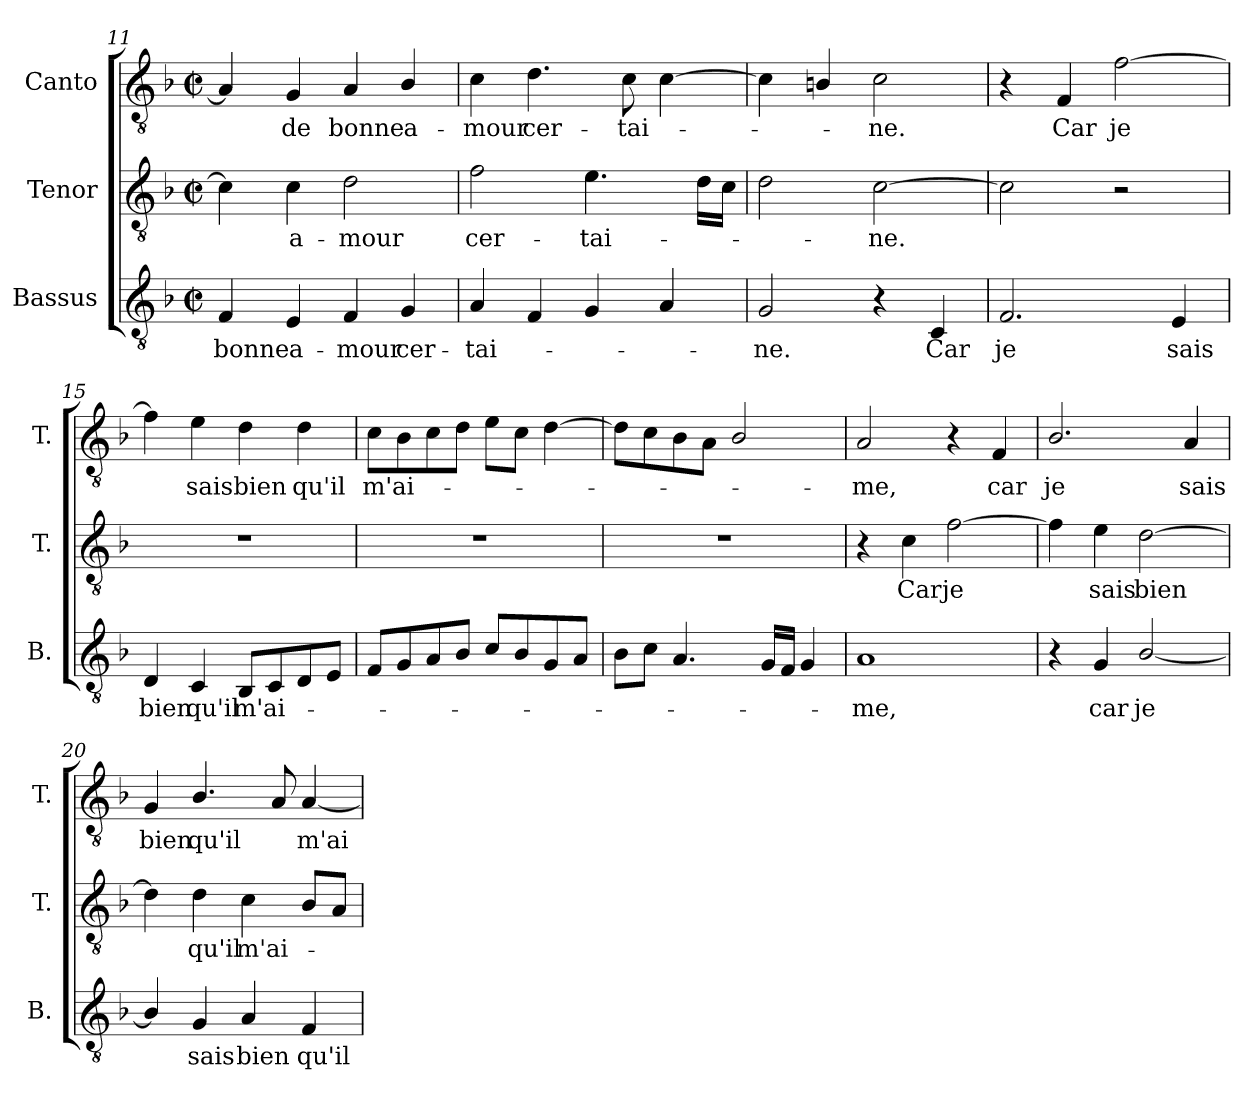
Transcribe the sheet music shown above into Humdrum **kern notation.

**kern	**text	**kern	**text	**kern	**text
*part3	*part3	*part2	*part2	*part1	*part1
*staff3	*staff3	*staff2	*staff2	*staff1	*staff1
*I"Bassus	*	*I"Tenor	*	*I"Canto	*
*I'B.	*	*I'T.	*	*I'T.	*
*clefGv2	*	*clefGv2	*	*clefGv2	*
*ITrd7c12	*	*ITrd7c12	*	*ITrd7c12	*
*k[b-]	*	*k[b-]	*	*k[b-]	*
*F:	*	*F:	*	*F:	*
*M2/2	*	*M2/2	*	*M2/2	*
*met(c|)	*	*met(c|)	*	*met(c|)	*
=11	=11	=11	=11	=11	=11
!	!LO:LY:b:color=#000000	!	!	!	!
4FFi/	bonne	4Ci\]	.	4AAi/]	.
!	!LO:LY:b:color=#000000	!	!	!	!
!	!	!	!LO:LY:b:color=#000000	!	!
!	!	!	!	!	!LO:LY:b:color=#000000
4EEi/	a-	4Ci\	a-	4GGi/	de
!	!LO:LY:b:color=#000000	!	!	!	!
!	!	!	!LO:LY:b:color=#000000	!	!
!	!	!	!	!	!LO:LY:b:color=#000000
4FFi/	-mour	2Di\	-mour	4AAi/	bonne
!	!LO:LY:b:color=#000000	!	!	!	!
!	!	!	!	!	!LO:LY:b:color=#000000
4GGi/	cer-	.	.	4BB-i/	a-
=12	=12	=12	=12	=12	=12
!	!LO:LY:b:color=#000000	!	!	!	!
!	!	!	!LO:LY:b:color=#000000	!	!
!	!	!	!	!	!LO:LY:b:color=#000000
4AAi/	-tai-	2Fi\	cer-	4Ci\	-mour
!	!	!	!	!	!LO:LY:b:color=#000000
4FFi/	.	.	.	4.Di\	cer-
!	!	!	!LO:LY:b:color=#000000	!	!
4GGi/	.	4.Ei\	-tai-	.	.
!	!	!	!	!	!LO:LY:b:color=#000000
.	.	.	.	8Ci\	-tai-
4AAi/	.	.	.	[>4Ci\	.
.	.	16Di\LL	.	.	.
.	.	16Ci\JJ	.	.	.
=13	=13	=13	=13	=13	=13
!	!LO:LY:b:color=#000000	!	!	!	!
2GGi/	-ne.	2Di\	.	4Ci\]	.
.	.	.	.	4BBi/	.
!	!	!	!LO:LY:b:color=#000000	!	!
!	!	!	!	!	!LO:LY:b:color=#000000
4r	.	[>2Ci\	-ne.	2Ci\	-ne.
!	!LO:LY:b:color=#000000	!	!	!	!
4CCi/	Car	.	.	.	.
=14	=14	=14	=14	=14	=14
!	!LO:LY:b:color=#000000	!	!	!	!
2.FFi/	je	2Ci\]	.	4r	.
!	!	!	!	!	!LO:LY:b:color=#000000
.	.	.	.	4FFi/	Car
!	!	!	!	!	!LO:LY:b:color=#000000
.	.	2r	.	[>2Fi\	je
!	!LO:LY:b:color=#000000	!	!	!	!
4EEi/	sais	.	.	.	.
=15	=15	=15	=15	=15	=15
!	!LO:LY:b:color=#000000	!	!	!	!
4DDi/	bien	1r	.	4Fi\]	.
!	!LO:LY:b:color=#000000	!	!	!	!
!	!	!	!	!	!LO:LY:b:color=#000000
4CCi/	qu'il	.	.	4Ei\	sais
!	!LO:LY:b:color=#000000	!	!	!	!
!	!	!	!	!	!LO:LY:b:color=#000000
8BBB-i/L	m'ai-	.	.	4Di\	bien
8CCi/	.	.	.	.	.
!	!	!	!	!	!LO:LY:b:color=#000000
8DDi/	.	.	.	4Di\	qu'il
8EEi/J	.	.	.	.	.
!!LO:LB:g=z
=16	=16	=16	=16	=16	=16
!	!	!	!	!	!LO:LY:b:color=#000000
8FFi/L	.	1r	.	8Ci\L	m'ai-
8GGi/	.	.	.	8BB-i\	.
8AAi/	.	.	.	8Ci\	.
8BB-i/J	.	.	.	8Di\J	.
8Ci/L	.	.	.	8Ei\L	.
8BB-i/	.	.	.	8Ci\J	.
8GGi/	.	.	.	[>4Di\	.
8AAi/J	.	.	.	.	.
=17	=17	=17	=17	=17	=17
8BB-i\L	.	1r	.	8Di\L]	.
8Ci\J	.	.	.	8Ci\	.
4.AAi/	.	.	.	8BB-i\	.
.	.	.	.	8AAi\J	.
.	.	.	.	2BB-i/	.
16GGi/LL	.	.	.	.	.
16FFi/JJ	.	.	.	.	.
4GGi/	.	.	.	.	.
=18	=18	=18	=18	=18	=18
!	!LO:LY:b:color=#000000	!	!	!	!
!	!	!	!	!	!LO:LY:b:color=#000000
1AAi	-me,	4r	.	2AAi/	-me,
!	!	!	!LO:LY:b:color=#000000	!	!
.	.	4Ci\	Car	.	.
!	!	!	!LO:LY:b:color=#000000	!	!
.	.	[>2Fi\	je	4r	.
!	!	!	!	!	!LO:LY:b:color=#000000
.	.	.	.	4FFi/	car
=19	=19	=19	=19	=19	=19
!	!	!	!	!	!LO:LY:b:color=#000000
4r	.	4Fi\]	.	2.BB-i/	je
!	!LO:LY:b:color=#000000	!	!	!	!
!	!	!	!LO:LY:b:color=#000000	!	!
4GGi/	car	4Ei\	sais	.	.
!	!LO:LY:b:color=#000000	!	!	!	!
!	!	!	!LO:LY:b:color=#000000	!	!
[<2BB-i/	je	[>2Di\	bien	.	.
!	!	!	!	!	!LO:LY:b:color=#000000
.	.	.	.	4AAi/	sais
=20	=20	=20	=20	=20	=20
!	!	!	!	!	!LO:LY:b:color=#000000
4BB-i/]	.	4Di\]	.	4GGi/	bien
!	!LO:LY:b:color=#000000	!	!	!	!
!	!	!	!LO:LY:b:color=#000000	!	!
!	!	!	!	!	!LO:LY:b:color=#000000
4GGi/	sais	4Di\	qu'il	4.BB-i/	qu'il
!	!LO:LY:b:color=#000000	!	!	!	!
!	!	!	!LO:LY:b:color=#000000	!	!
4AAi/	bien	4Ci\	m'ai-	.	.
.	.	.	.	8AAi/	.
!	!LO:LY:b:color=#000000	!	!	!	!
!	!	!	!	!	!LO:LY:b:color=#000000
4FFi/	qu'il	8BB-i/L	.	[<4AAi/	m'ai-
.	.	8AAi/J	.	.	.
=	=	=	=	=	=
*-	*-	*-	*-	*-	*-
